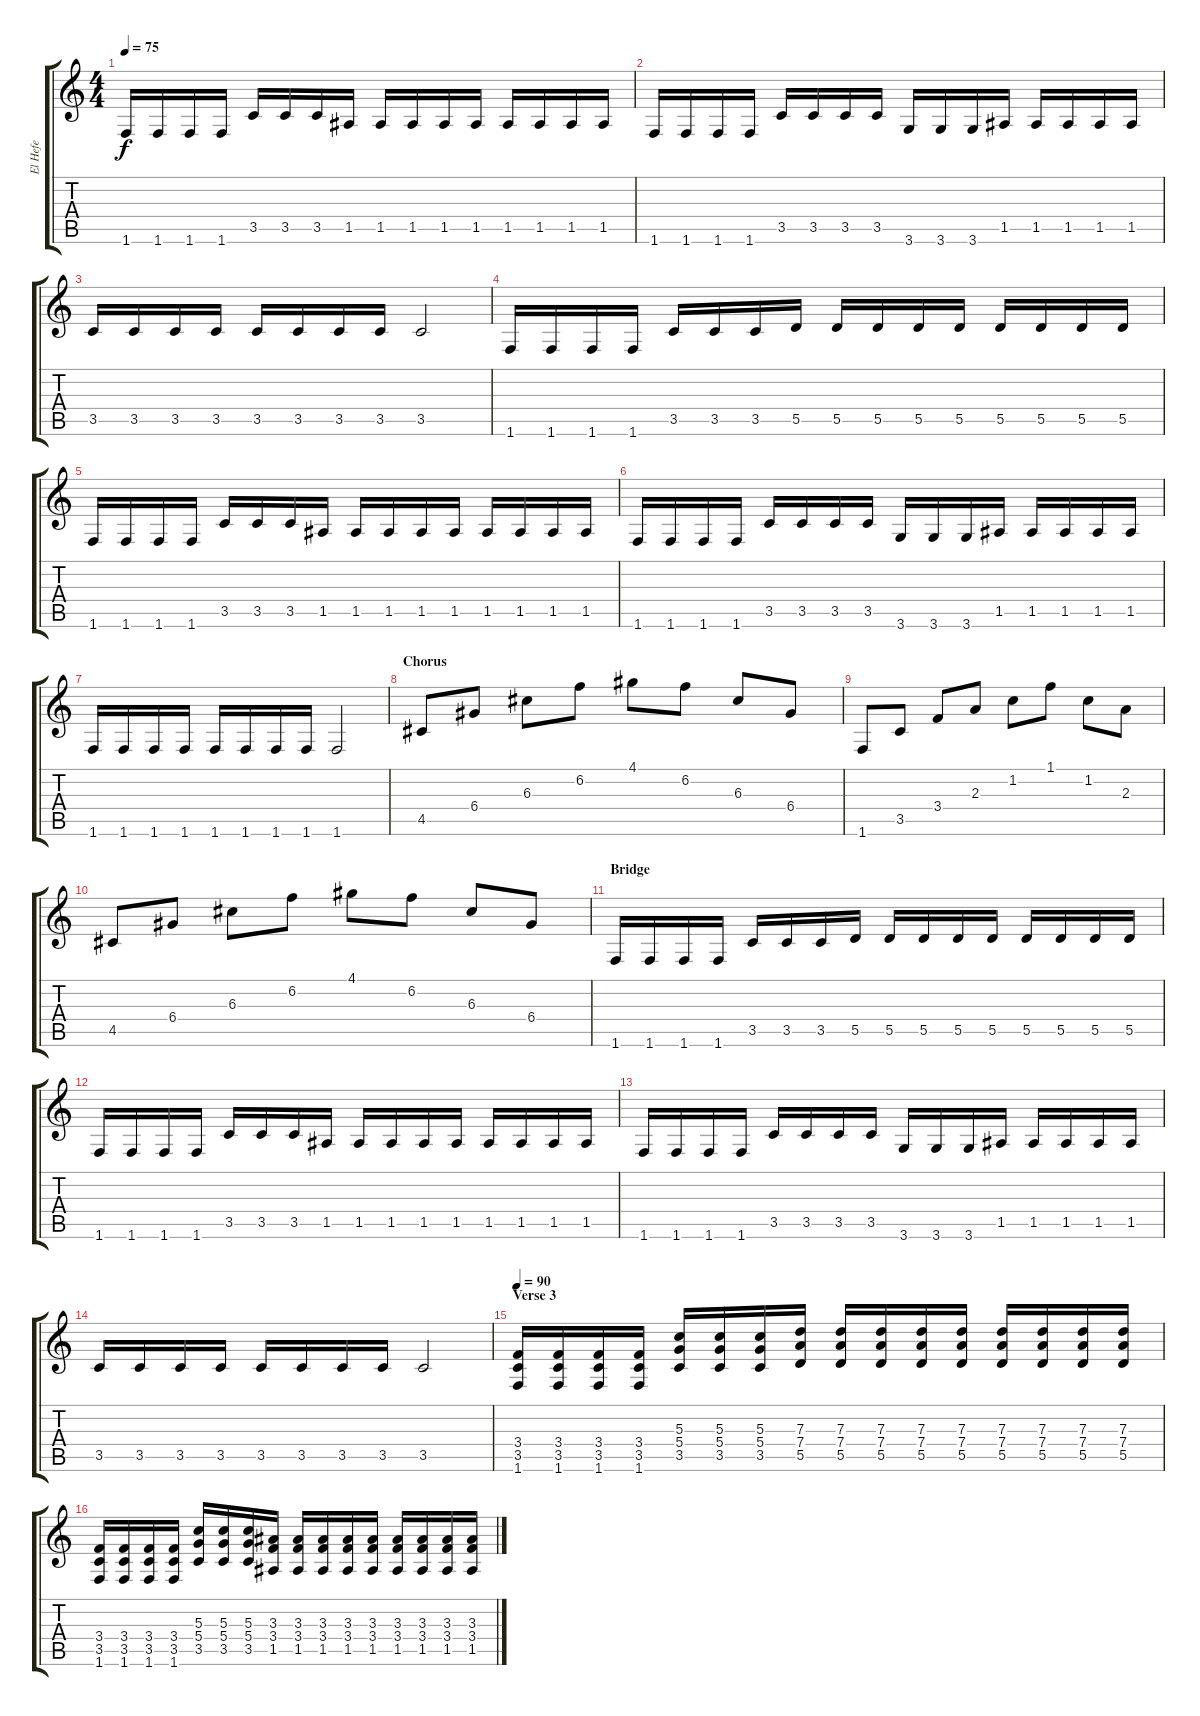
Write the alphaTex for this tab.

\track ("El Hefe" "El Hefe") {instrument electricguitarmuted}
\staff {score tabs}
\tuning (E4 B3 G3 D3 A2 E2) {hide}
\ts (4 4)
\tempo 75
\clef g2
\ks c
1.6.16{dy f} 1.6.16 1.6.16 1.6.16 3.5.16 3.5.16 3.5.16 1.5.16 1.5.16 1.5.16 1.5.16 1.5.16 1.5.16 1.5.16 1.5.16 1.5.16 |
1.6.16 1.6.16 1.6.16 1.6.16 3.5.16 3.5.16 3.5.16 3.5.16 3.6.16 3.6.16 3.6.16 1.5.16 1.5.16 1.5.16 1.5.16 1.5.16 |
3.5.16 3.5.16 3.5.16 3.5.16 3.5.16 3.5.16 3.5.16 3.5.16 3.5.2 |
1.6.16 1.6.16 1.6.16 1.6.16 3.5.16 3.5.16 3.5.16 5.5.16 5.5.16 5.5.16 5.5.16 5.5.16 5.5.16 5.5.16 5.5.16 5.5.16 |
1.6.16 1.6.16 1.6.16 1.6.16 3.5.16 3.5.16 3.5.16 1.5.16 1.5.16 1.5.16 1.5.16 1.5.16 1.5.16 1.5.16 1.5.16 1.5.16 |
1.6.16 1.6.16 1.6.16 1.6.16 3.5.16 3.5.16 3.5.16 3.5.16 3.6.16 3.6.16 3.6.16 1.5.16 1.5.16 1.5.16 1.5.16 1.5.16 |
1.6.16 1.6.16 1.6.16 1.6.16 1.6.16 1.6.16 1.6.16 1.6.16 1.6.2 |
\section ("" "Chorus")
4.5.8 6.4.8 6.3.8 6.2.8 4.1.8 6.2.8 6.3.8 6.4.8 |
1.6.8 3.5.8 3.4.8 2.3.8 1.2.8 1.1.8 1.2.8 2.3.8 |
4.5.8 6.4.8 6.3.8 6.2.8 4.1.8 6.2.8 6.3.8 6.4.8 |
\section ("" "Bridge")
1.6.16 1.6.16 1.6.16 1.6.16 3.5.16 3.5.16 3.5.16 5.5.16 5.5.16 5.5.16 5.5.16 5.5.16 5.5.16 5.5.16 5.5.16 5.5.16 |
1.6.16 1.6.16 1.6.16 1.6.16 3.5.16 3.5.16 3.5.16 1.5.16 1.5.16 1.5.16 1.5.16 1.5.16 1.5.16 1.5.16 1.5.16 1.5.16 |
1.6.16 1.6.16 1.6.16 1.6.16 3.5.16 3.5.16 3.5.16 3.5.16 3.6.16 3.6.16 3.6.16 1.5.16 1.5.16 1.5.16 1.5.16 1.5.16 |
3.5.16 3.5.16 3.5.16 3.5.16 3.5.16 3.5.16 3.5.16 3.5.16 3.5.2 |
\section ("" "Verse 3")
\tempo 90
(3.4 3.5 1.6).16{instrument distortionguitar} (3.4 3.5 1.6).16 (3.4 3.5 1.6).16 (3.4 3.5 1.6).16 (5.3 5.4 3.5).16 (5.3 5.4 3.5).16 (5.3 5.4 3.5).16 (7.3 7.4 5.5).16 (7.3 7.4 5.5).16 (7.3 7.4 5.5).16 (7.3 7.4 5.5).16 (7.3 7.4 5.5).16 (7.3 7.4 5.5).16 (7.3 7.4 5.5).16 (7.3 7.4 5.5).16 (7.3 7.4 5.5).16 |
(3.4 3.5 1.6).16 (3.4 3.5 1.6).16 (3.4 3.5 1.6).16 (3.4 3.5 1.6).16 (5.3 5.4 3.5).16 (5.3 5.4 3.5).16 (5.3 5.4 3.5).16 (3.3 3.4 1.5).16 (3.3 3.4 1.5).16 (3.3 3.4 1.5).16 (3.3 3.4 1.5).16 (3.3 3.4 1.5).16 (3.3 3.4 1.5).16 (3.3 3.4 1.5).16 (3.3 3.4 1.5).16 (3.3 3.4 1.5).16
